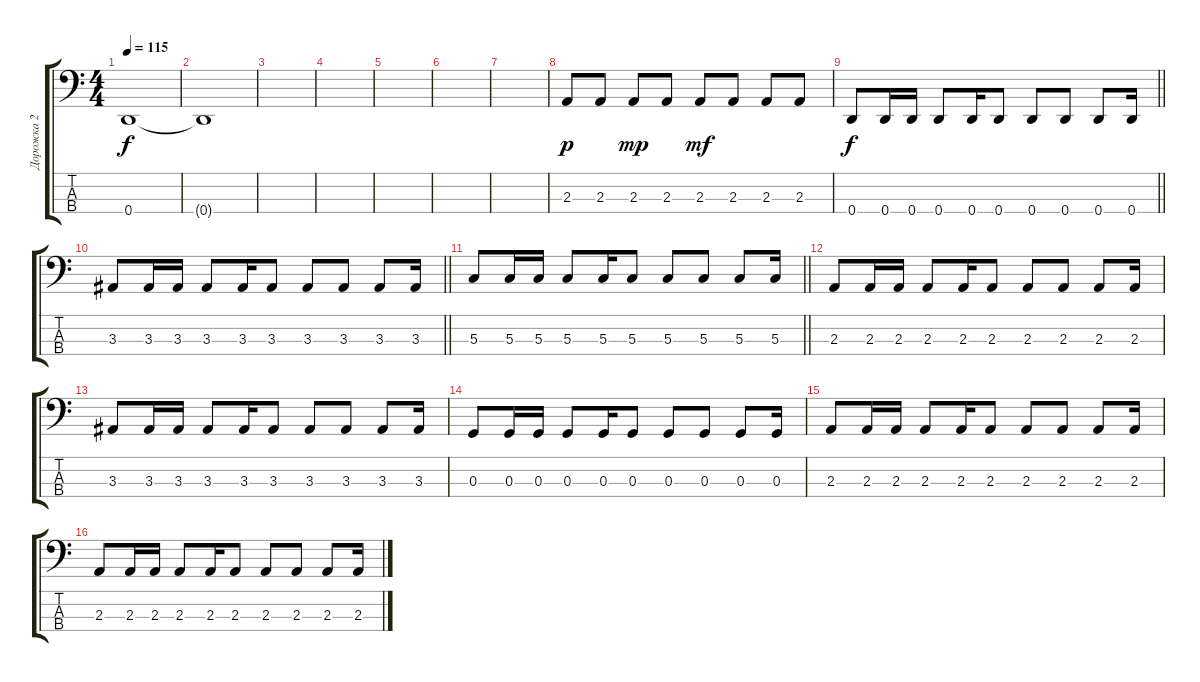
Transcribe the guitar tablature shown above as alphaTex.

\track ("Дорожка 2" "Дорожка 2") {instrument electricbassfinger}
\staff {score tabs}
\tuning (F2 C2 G1 D1) {hide}
\ts (4 4)
\tempo 115
\clef f4
\ks c
0.4.1{dy f} |
0.4{t}.1 |
|
|
|
|
|
2.3.8{dy p} 2.3.8 2.3.8{dy mp} 2.3.8 2.3.8{dy mf} 2.3.8 2.3.8 2.3.8 |
\barLineRight lightlight
0.4.8{dy f} 0.4.16 0.4.16 0.4.8 0.4.16 0.4.8 0.4.8 0.4.8 0.4.8 0.4.16 |
\barLineRight lightlight
3.3.8 3.3.16 3.3.16 3.3.8 3.3.16 3.3.8 3.3.8 3.3.8 3.3.8 3.3.16 |
\barLineRight lightlight
5.3.8 5.3.16 5.3.16 5.3.8 5.3.16 5.3.8 5.3.8 5.3.8 5.3.8 5.3.16 |
2.3.8 2.3.16 2.3.16 2.3.8 2.3.16 2.3.8 2.3.8 2.3.8 2.3.8 2.3.16 |
3.3.8 3.3.16 3.3.16 3.3.8 3.3.16 3.3.8 3.3.8 3.3.8 3.3.8 3.3.16 |
0.3.8 0.3.16 0.3.16 0.3.8 0.3.16 0.3.8 0.3.8 0.3.8 0.3.8 0.3.16 |
2.3.8 2.3.16 2.3.16 2.3.8 2.3.16 2.3.8 2.3.8 2.3.8 2.3.8 2.3.16 |
2.3.8 2.3.16 2.3.16 2.3.8 2.3.16 2.3.8 2.3.8 2.3.8 2.3.8 2.3.16
